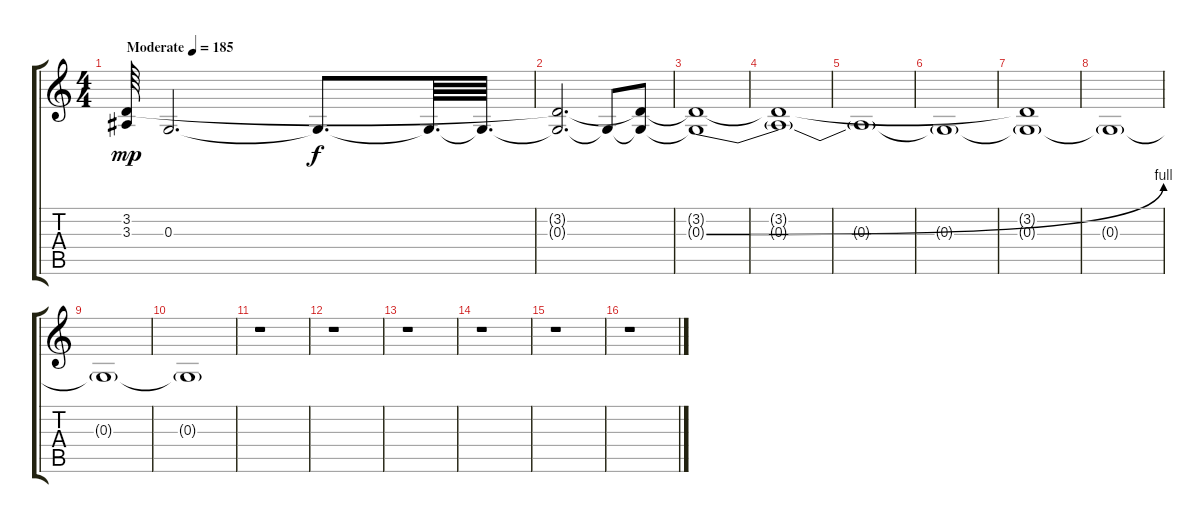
\track "" {instrument synthbrass1}
\staff {score tabs}
\tuning (E4 B3 G3 D3 A2 E2) {hide}
\ts (4 4)
\tempo (185 "Moderate")
\clef g2
\ks c
(3.2 3.3).64{dy mp instrument synthbrass1} 0.3.2{d} 0.3{t}.8{d dy f} 0.3{t}.64{d} 0.3{t}.64{d} |
(3.2{t} 0.3{t}).2{d} 0.3{t}.8 (3.2{t} 0.3{t}).8 |
(3.2{t} 0.3{be (bend 0 0 60 4) t}).1 |
(3.2{t} 0.3{t}).1 |
0.3{t}.1 |
0.3{t}.1 |
(3.2{t} 0.3{t}).1 |
0.3{t}.1 |
0.3{t}.1 |
0.3{t}.1 |
r.1 |
r.1 |
r.1 |
r.1 |
r.1 |
r.1
